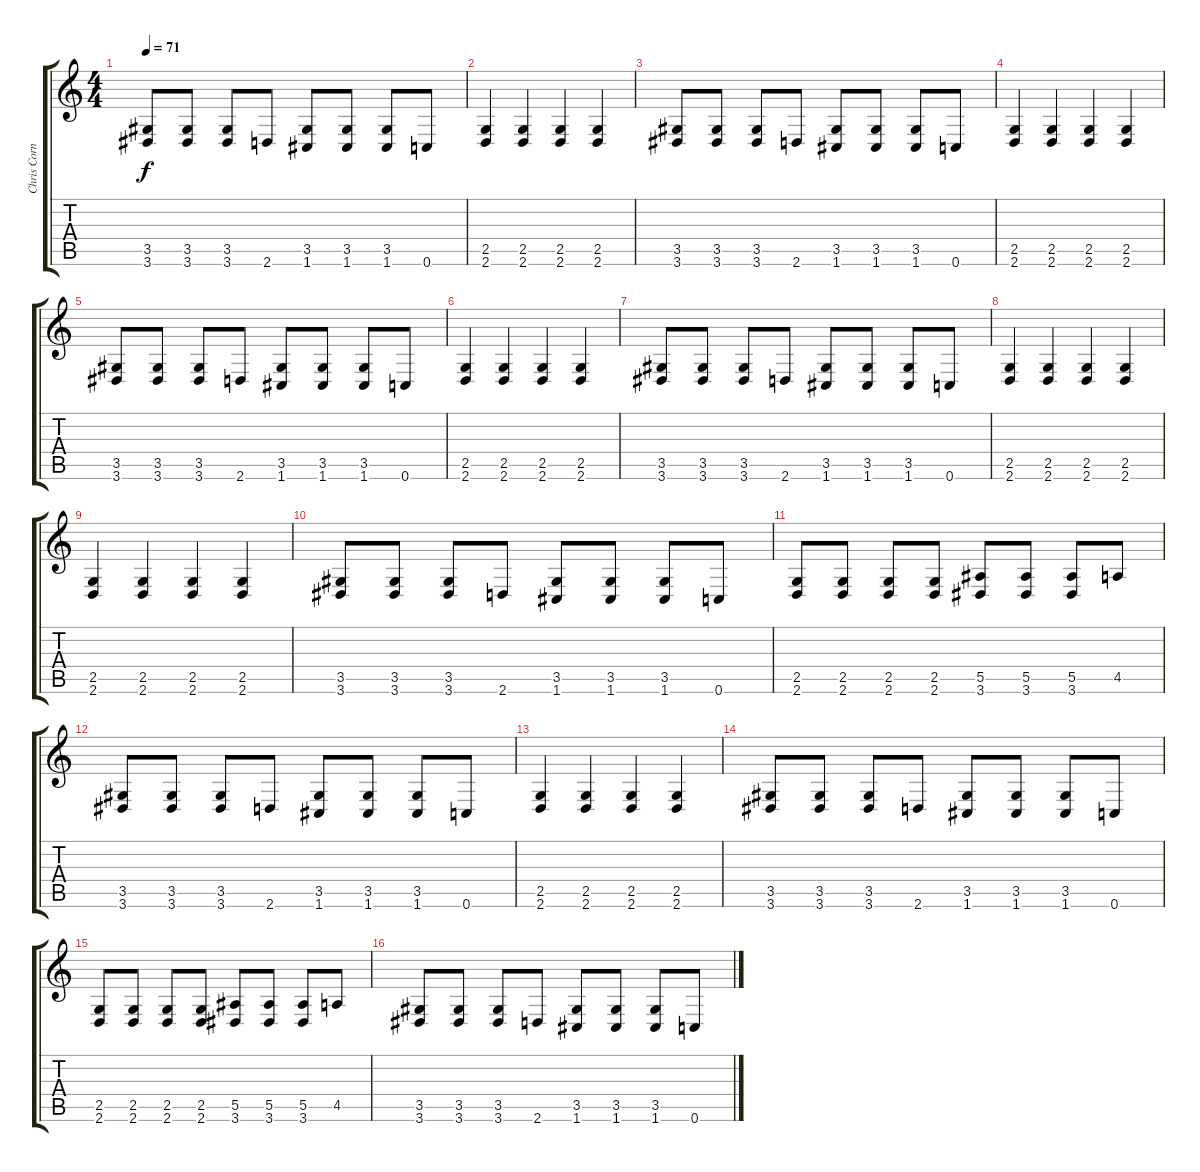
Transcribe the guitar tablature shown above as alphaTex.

\track ("Chris Cornell" "Chris Corn") {instrument overdrivenguitar}
\staff {score tabs}
\tuning (E4 B3 G3 C3 F2 C2) {hide}
\ts (4 4)
\tempo 71
\clef g2
\ks c
(3.5 3.6).8{dy f instrument overdrivenguitar} (3.5 3.6).8 (3.5 3.6).8 2.6.8 (3.5 1.6).8 (3.5 1.6).8 (3.5 1.6).8 0.6.8 |
(2.5 2.6).4 (2.5 2.6).4 (2.5 2.6).4 (2.5 2.6).4 |
(3.5 3.6).8 (3.5 3.6).8 (3.5 3.6).8 2.6.8 (3.5 1.6).8 (3.5 1.6).8 (3.5 1.6).8 0.6.8 |
(2.5 2.6).4 (2.5 2.6).4 (2.5 2.6).4 (2.5 2.6).4 |
(3.5 3.6).8 (3.5 3.6).8 (3.5 3.6).8 2.6.8 (3.5 1.6).8 (3.5 1.6).8 (3.5 1.6).8 0.6.8 |
(2.5 2.6).4 (2.5 2.6).4 (2.5 2.6).4 (2.5 2.6).4 |
(3.5 3.6).8 (3.5 3.6).8 (3.5 3.6).8 2.6.8 (3.5 1.6).8 (3.5 1.6).8 (3.5 1.6).8 0.6.8 |
(2.5 2.6).4 (2.5 2.6).4 (2.5 2.6).4 (2.5 2.6).4 |
(2.5 2.6).4 (2.5 2.6).4 (2.5 2.6).4 (2.5 2.6).4 |
(3.5 3.6).8 (3.5 3.6).8 (3.5 3.6).8 2.6.8 (3.5 1.6).8 (3.5 1.6).8 (3.5 1.6).8 0.6.8 |
(2.5 2.6).8 (2.5 2.6).8 (2.5 2.6).8 (2.5 2.6).8 (5.5 3.6).8 (5.5 3.6).8 (5.5 3.6).8 4.5.8 |
(3.5 3.6).8 (3.5 3.6).8 (3.5 3.6).8 2.6.8 (3.5 1.6).8 (3.5 1.6).8 (3.5 1.6).8 0.6.8 |
(2.5 2.6).4 (2.5 2.6).4 (2.5 2.6).4 (2.5 2.6).4 |
(3.5 3.6).8 (3.5 3.6).8 (3.5 3.6).8 2.6.8 (3.5 1.6).8 (3.5 1.6).8 (3.5 1.6).8 0.6.8 |
(2.5 2.6).8 (2.5 2.6).8 (2.5 2.6).8 (2.5 2.6).8 (5.5 3.6).8 (5.5 3.6).8 (5.5 3.6).8 4.5.8 |
(3.5 3.6).8 (3.5 3.6).8 (3.5 3.6).8 2.6.8 (3.5 1.6).8 (3.5 1.6).8 (3.5 1.6).8 0.6.8
